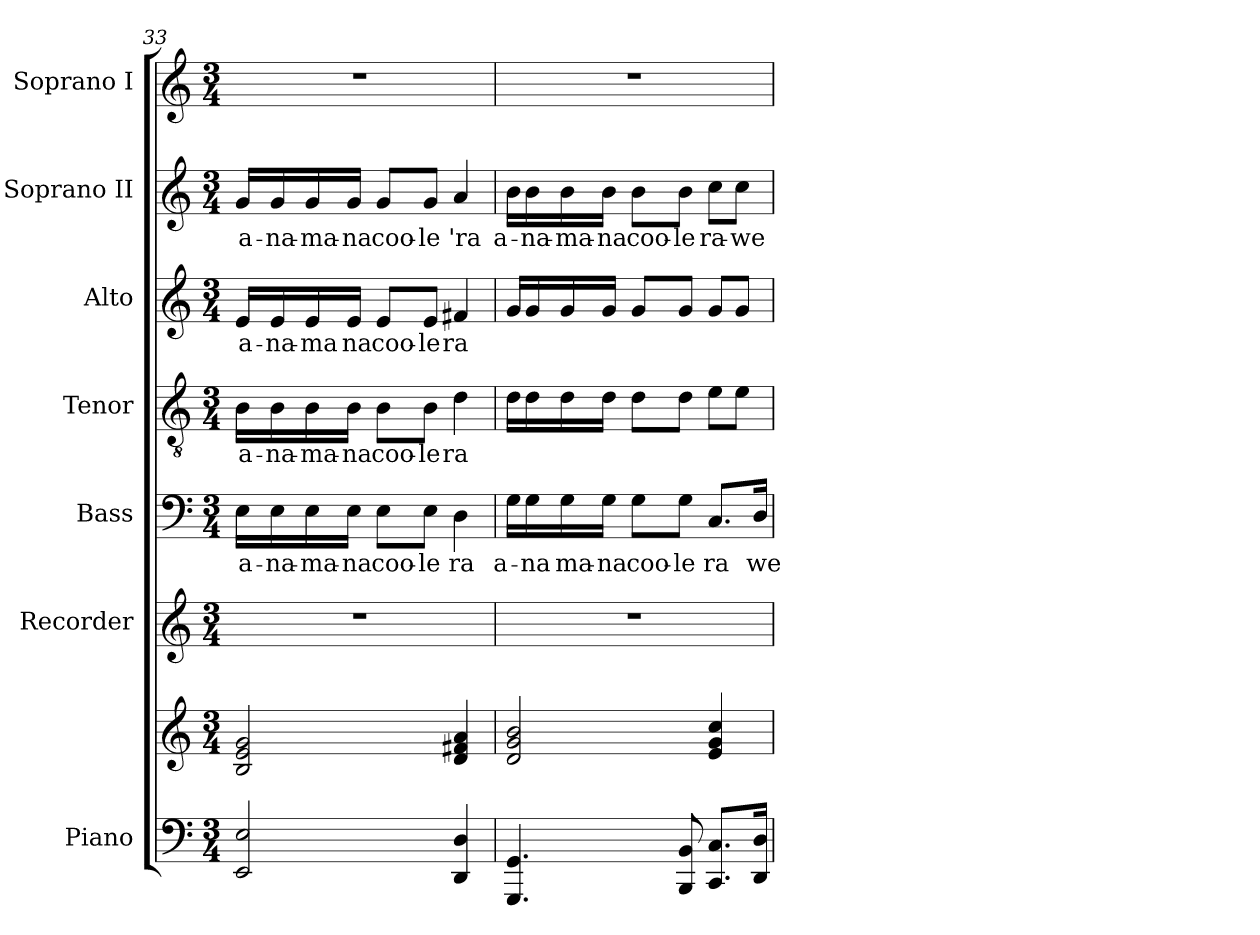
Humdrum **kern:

**kern	**kern	**kern	**kern	**text	**kern	**text	**kern	**text	**kern	**text	**kern
*part7	*part7	*part6	*part5	*part5	*part4	*part4	*part3	*part3	*part2	*part2	*part1
*staff8	*staff7	*staff6	*staff5	*staff5	*staff4	*staff4	*staff3	*staff3	*staff2	*staff2	*staff1
*I"Piano	*	*I"Recorder	*I"Bass	*	*I"Tenor	*	*I"Alto	*	*I"Soprano II	*	*I"Soprano I
*I'Pno.	*	*I'R.	*I'B.	*	*I'T.	*	*I'A.	*	*I'S.2	*	*I'S.1
*clefF4	*clefG2	*clefG2	*clefF4	*	*clefGv2	*	*clefG2	*	*clefG2	*	*clefG2
*k[]	*k[]	*k[]	*k[]	*	*k[]	*	*k[]	*	*k[]	*	*k[]
*M3/4	*M3/4	*M3/4	*M3/4	*	*M3/4	*	*M3/4	*	*M3/4	*	*M3/4
=33	=33	=33	=33	=33	=33	=33	=33	=33	=33	=33	=33
2EE/ 2E/	2B/ 2e/ 2g/	2.r	16E\LL	a-	16B\LL	a-	16e/LL	a-	16g/LL	a-	2.r
.	.	.	16E\	-na-	16B\	-na-	16e/	-na-	16g/	-na-	.
.	.	.	16E\	-ma-	16B\	-ma-	16e/	-ma	16g/	-ma-	.
.	.	.	16E\JJ	-na	16B\JJ	-na	16e/JJ	-na	16g/JJ	-na	.
.	.	.	8E\L	coo-	8B\L	coo-	8e/L	coo-	8g/L	coo-	.
.	.	.	8E\J	-le	8B\J	-le	8e/J	-le	8g/J	-le	.
4DD/ 4D/	4d/ 4f#X/ 4a/	.	4D\	ra	4d\	ra	4f#X/	ra	4a/	'ra	.
!!LO:PB:g=z
=34	=34	=34	=34	=34	=34	=34	=34	=34	=34	=34	=34
4.GGG/ 4.GG/	2d/ 2g/ 2b/	2.r	16G\LL	a-	16d\LL	.	16g/LL	.	16b\LL	a-	2.r
.	.	.	16G\	-na	16d\	.	16g/	.	16b\	-na-	.
.	.	.	16G\	ma-	16d\	.	16g/	.	16b\	-ma-	.
.	.	.	16G\JJ	-na	16d\JJ	.	16g/JJ	.	16b\JJ	-na	.
.	.	.	8G\L	coo-	8d\L	.	8g/L	.	8b\L	coo-	.
8BBB/ 8BB/	.	.	8G\J	-le	8d\J	.	8g/J	.	8b\J	-le	.
8.CC/ 8.C/L	4e/ 4g/ 4cc/	.	8.C/L	ra	8e\L	.	8g/L	.	8cc\L	ra-	.
.	.	.	.	.	8e\J	.	8g/J	.	8cc\J	-we	.
16DD/ 16D/Jk	.	.	16D/Jk	we	.	.	.	.	.	.	.
=	=	=	=	=	=	=	=	=	=	=	=
*-	*-	*-	*-	*-	*-	*-	*-	*-	*-	*-	*-
